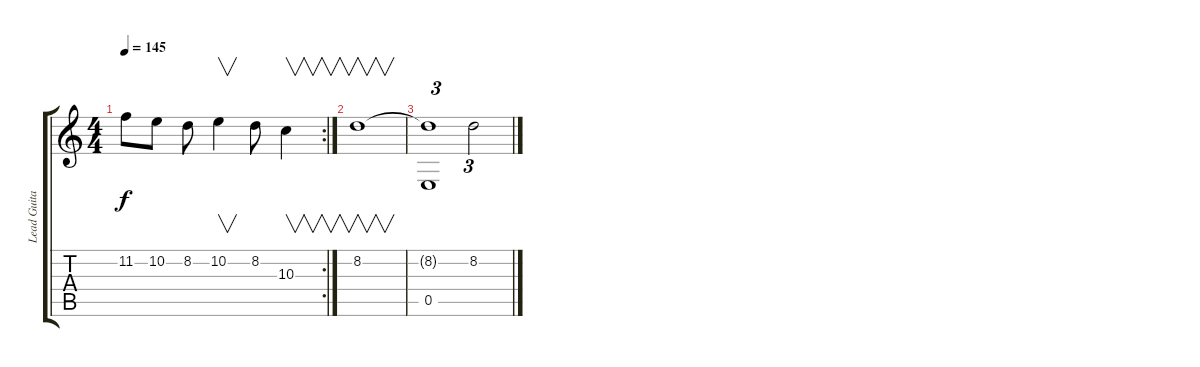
\track ("Lead Guitar" "Lead Guita") {instrument overdrivenguitar}
\staff {score tabs}
\tuning (B3 Gb3 D3 A2 E2 B1) {hide}
\rc 2
\ts (4 4)
\tempo 145
\clef g2
\ks c
11.2{t}.8{dy f} 10.2.8 8.2.8 10.2.4{v} 8.2.8 10.3.4{v} |
8.2.1{v} |
(8.2{t} 0.5).1{tu (3 2)} 8.2.2{tu (3 2)}
